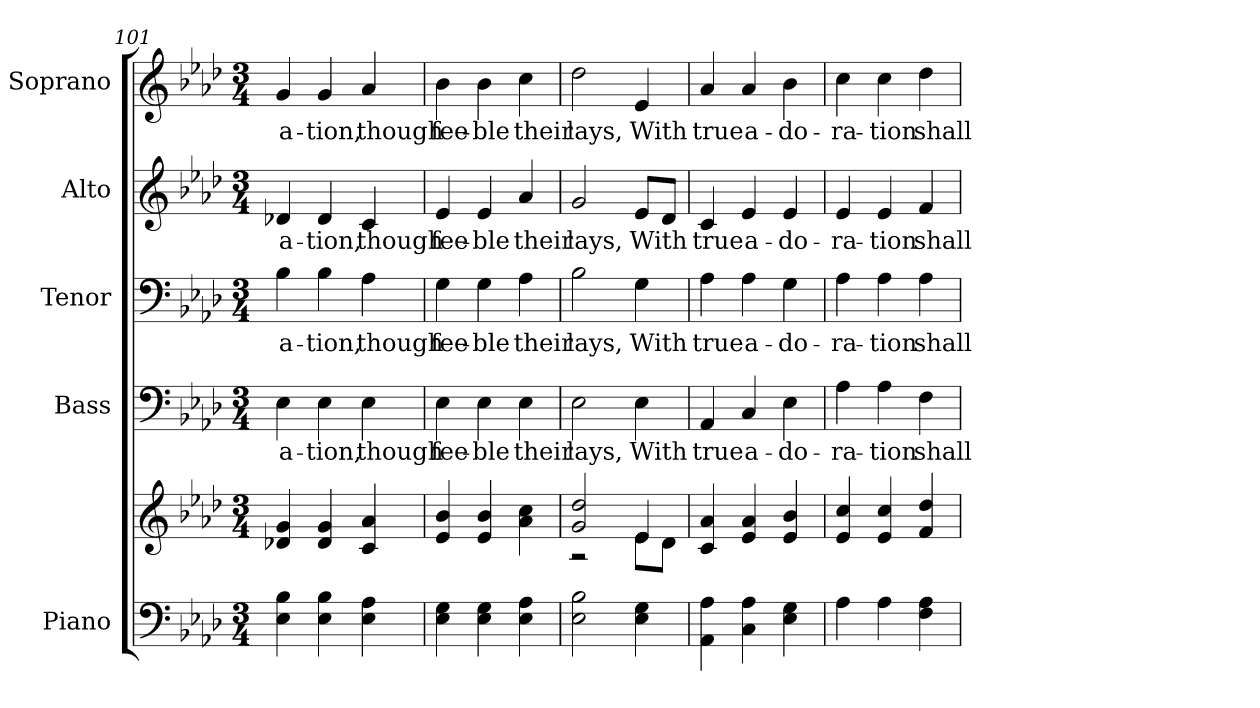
**kern	**kern	**kern	**text	**kern	**text	**kern	**text	**kern	**text
*part5	*part5	*part4	*part4	*part3	*part3	*part2	*part2	*part1	*part1
*staff6	*staff5	*staff4	*staff4	*staff3	*staff3	*staff2	*staff2	*staff1	*staff1
*I"Piano	*	*I"Bass	*	*I"Tenor	*	*I"Alto	*	*I"Soprano	*
*I'Pno.	*	*I'B.	*	*I'T.	*	*I'A.	*	*I'S.	*
!!LO:PB:g=z
*clefF4	*clefG2	*clefF4	*	*clefF4	*	*clefG2	*	*clefG2	*
*k[b-e-a-d-]	*k[b-e-a-d-]	*k[b-e-a-d-]	*	*k[b-e-a-d-]	*	*k[b-e-a-d-]	*	*k[b-e-a-d-]	*
*f:	*f:	*f:	*	*f:	*	*f:	*	*f:	*
*M3/4	*M3/4	*M3/4	*	*M3/4	*	*M3/4	*	*M3/4	*
=101	=101	=101	=101	=101	=101	=101	=101	=101	=101
!	!	!	!LO:LY:b:color=#000000	!	!	!	!	!	!
!	!	!	!	!	!LO:LY:b:color=#000000	!	!	!	!
!	!	!	!	!	!	!	!LO:LY:b:color=#000000	!	!
!	!	!	!	!	!	!	!	!	!LO:LY:b:color=#000000
4E-i\ 4B-i	4d-Xi/ 4gi	4E-i\	-a-	4B-i\	-a-	4d-Xi/	-a-	4gi/	-a-
!	!	!	!LO:LY:b:color=#000000	!	!	!	!	!	!
!	!	!	!	!	!LO:LY:b:color=#000000	!	!	!	!
!	!	!	!	!	!	!	!LO:LY:b:color=#000000	!	!
!	!	!	!	!	!	!	!	!	!LO:LY:b:color=#000000
4E-i\ 4B-i	4d-i/ 4gi	4E-i\	-tion,	4B-i\	-tion,	4d-i/	-tion,	4gi/	-tion,
!	!	!	!LO:LY:b:color=#000000	!	!	!	!	!	!
!	!	!	!	!	!LO:LY:b:color=#000000	!	!	!	!
!	!	!	!	!	!	!	!LO:LY:b:color=#000000	!	!
!	!	!	!	!	!	!	!	!	!LO:LY:b:color=#000000
4E-i\ 4A-i	4ci/ 4a-i	4E-i\	though	4A-i\	though	4ci/	though	4a-i/	though
=102	=102	=102	=102	=102	=102	=102	=102	=102	=102
!	!	!	!LO:LY:b:color=#000000	!	!	!	!	!	!
!	!	!	!	!	!LO:LY:b:color=#000000	!	!	!	!
!	!	!	!	!	!	!	!LO:LY:b:color=#000000	!	!
!	!	!	!	!	!	!	!	!	!LO:LY:b:color=#000000
4E-i\ 4Gi	4e-i/ 4b-i	4E-i\	fee-	4Gi\	fee-	4e-i/	fee-	4b-i\	fee-
!	!	!	!LO:LY:b:color=#000000	!	!	!	!	!	!
!	!	!	!	!	!LO:LY:b:color=#000000	!	!	!	!
!	!	!	!	!	!	!	!LO:LY:b:color=#000000	!	!
!	!	!	!	!	!	!	!	!	!LO:LY:b:color=#000000
4E-i\ 4Gi	4e-i/ 4b-i	4E-i\	-ble	4Gi\	-ble	4e-i/	-ble	4b-i\	-ble
!	!	!	!LO:LY:b:color=#000000	!	!	!	!	!	!
!	!	!	!	!	!LO:LY:b:color=#000000	!	!	!	!
!	!	!	!	!	!	!	!LO:LY:b:color=#000000	!	!
!	!	!	!	!	!	!	!	!	!LO:LY:b:color=#000000
4E-i\ 4A-i	4a-i\ 4cci	4E-i\	their	4A-i\	their	4a-i/	their	4cci\	their
=103	=103	=103	=103	=103	=103	=103	=103	=103	=103
*	*^	*	*	*	*	*	*	*	*
!	!	!	!	!LO:LY:b:color=#000000	!	!	!	!	!	!
!	!	!	!	!	!	!LO:LY:b:color=#000000	!	!	!	!
!	!	!	!	!	!	!	!	!LO:LY:b:color=#000000	!	!
!	!	!	!	!	!	!	!	!	!	!LO:LY:b:color=#000000
2E-i\ 2B-i	2gi/ 2dd-i	2r	2E-i\	lays,	2B-i\	lays,	2gi/	lays,	2dd-i\	lays,
!	!	!	!	!LO:LY:b:color=#000000	!	!	!	!	!	!
!	!	!	!	!	!	!LO:LY:b:color=#000000	!	!	!	!
!	!	!	!	!	!	!	!	!LO:LY:b:color=#000000	!	!
!	!	!	!	!	!	!	!	!	!	!LO:LY:b:color=#000000
4E-i\ 4Gi	4e-i/	8e-i\L	4E-i\	With	4Gi\	With	8e-i/L	With	4e-i/	With
.	.	8d-i\J	.	.	.	.	8d-i/J	.	.	.
*	*v	*v	*	*	*	*	*	*	*	*
=104	=104	=104	=104	=104	=104	=104	=104	=104	=104
*	*^	*	*	*	*	*	*	*	*
!	!	!	!	!LO:LY:b:color=#000000	!	!	!	!	!	!
*	*v	*v	*	*	*	*	*	*	*	*
*	*^	*	*	*	*	*	*	*	*
!	!	!	!	!	!	!LO:LY:b:color=#000000	!	!	!	!
*	*v	*v	*	*	*	*	*	*	*	*
*	*^	*	*	*	*	*	*	*	*
!	!	!	!	!	!	!	!	!LO:LY:b:color=#000000	!	!
*	*v	*v	*	*	*	*	*	*	*	*
*	*^	*	*	*	*	*	*	*	*
!	!	!	!	!	!	!	!	!	!	!LO:LY:b:color=#000000
*	*v	*v	*	*	*	*	*	*	*	*
4AA-i\ 4A-i	4ci/ 4a-i	4AA-i/	true	4A-i\	true	4ci/	true	4a-i/	true
!	!	!	!LO:LY:b:color=#000000	!	!	!	!	!	!
!	!	!	!	!	!LO:LY:b:color=#000000	!	!	!	!
!	!	!	!	!	!	!	!LO:LY:b:color=#000000	!	!
!	!	!	!	!	!	!	!	!	!LO:LY:b:color=#000000
4Ci\ 4A-i	4e-i/ 4a-i	4Ci/	a-	4A-i\	a-	4e-i/	a-	4a-i/	a-
!	!	!	!LO:LY:b:color=#000000	!	!	!	!	!	!
!	!	!	!	!	!LO:LY:b:color=#000000	!	!	!	!
!	!	!	!	!	!	!	!LO:LY:b:color=#000000	!	!
!	!	!	!	!	!	!	!	!	!LO:LY:b:color=#000000
4E-i\ 4Gi	4e-i/ 4b-i	4E-i\	-do-	4Gi\	-do-	4e-i/	-do-	4b-i\	-do-
=105	=105	=105	=105	=105	=105	=105	=105	=105	=105
!	!	!	!LO:LY:b:color=#000000	!	!	!	!	!	!
!	!	!	!	!	!LO:LY:b:color=#000000	!	!	!	!
!	!	!	!	!	!	!	!LO:LY:b:color=#000000	!	!
!	!	!	!	!	!	!	!	!	!LO:LY:b:color=#000000
4A-i\	4e-i/ 4cci	4A-i\	-ra-	4A-i\	-ra-	4e-i/	-ra-	4cci\	-ra-
!	!	!	!LO:LY:b:color=#000000	!	!	!	!	!	!
!	!	!	!	!	!LO:LY:b:color=#000000	!	!	!	!
!	!	!	!	!	!	!	!LO:LY:b:color=#000000	!	!
!	!	!	!	!	!	!	!	!	!LO:LY:b:color=#000000
4A-i\	4e-i/ 4cci	4A-i\	-tion	4A-i\	-tion	4e-i/	-tion	4cci\	-tion
!	!	!	!LO:LY:b:color=#000000	!	!	!	!	!	!
!	!	!	!	!	!LO:LY:b:color=#000000	!	!	!	!
!	!	!	!	!	!	!	!LO:LY:b:color=#000000	!	!
!	!	!	!	!	!	!	!	!	!LO:LY:b:color=#000000
4Fi\ 4A-i	4fi/ 4dd-i	4Fi\	shall	4A-i\	shall	4fi/	shall	4dd-i\	shall
=	=	=	=	=	=	=	=	=	=
*-	*-	*-	*-	*-	*-	*-	*-	*-	*-
